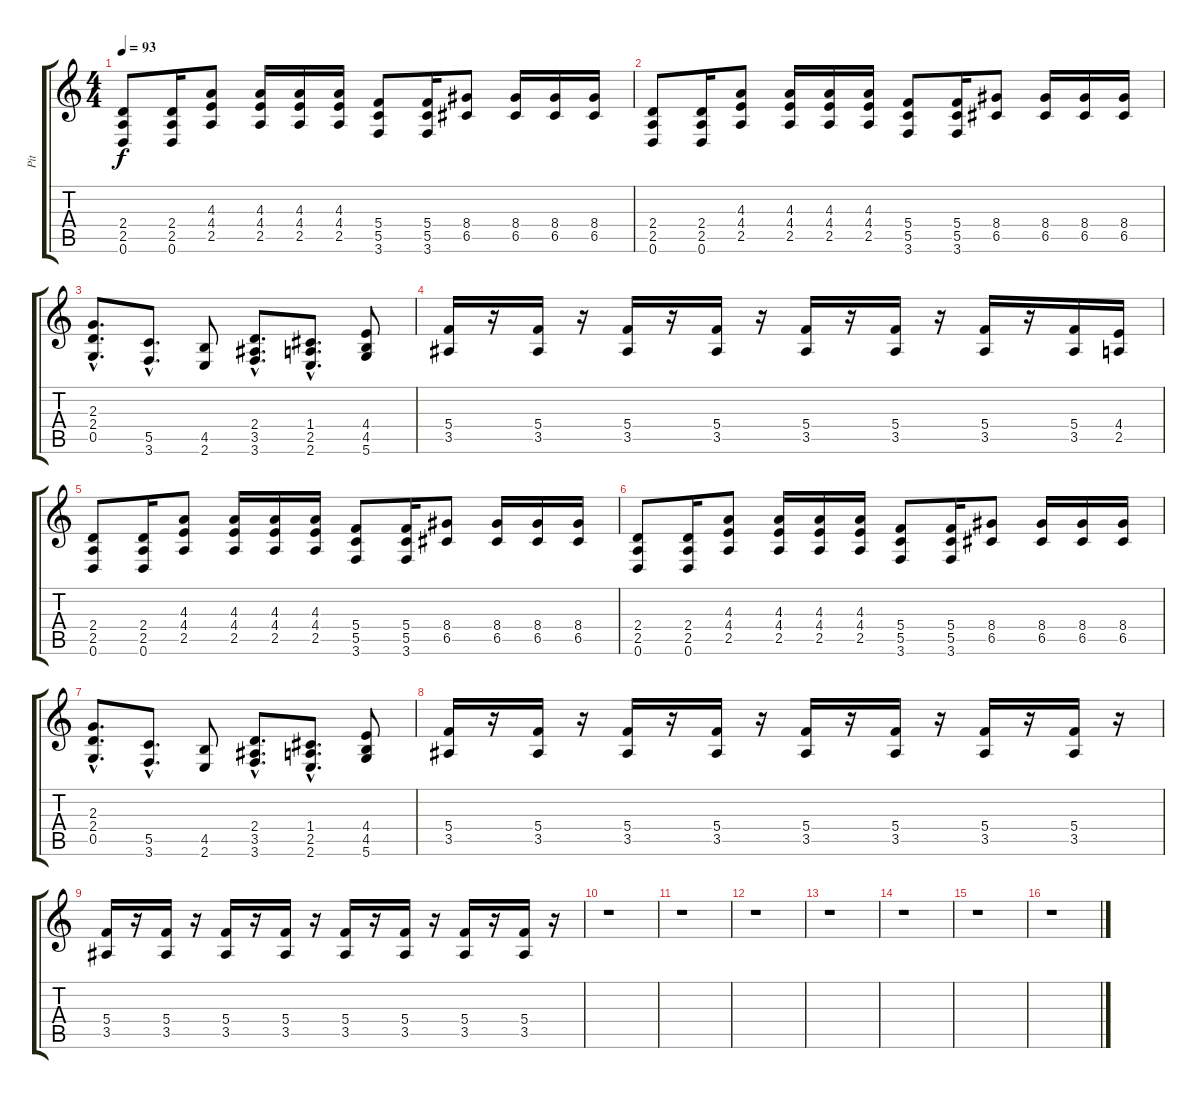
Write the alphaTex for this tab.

\track ("Pit" "Pit") {instrument distortionguitar}
\staff {score tabs}
\tuning (D4 A3 F3 C3 G2 D2) {hide}
\ts (4 4)
\tempo 93
\clef g2
\ks c
(2.4 2.5 0.6).8{dy f} (2.4 2.5 0.6).16 (4.3 4.4 2.5).8 (4.3 4.4 2.5).16 (4.3 4.4 2.5).16 (4.3 4.4 2.5).16 (5.4 5.5 3.6).8 (5.4 5.5 3.6).16 (8.4 6.5).8 (8.4 6.5).16 (8.4 6.5).16 (8.4 6.5).16 |
(2.4 2.5 0.6).8 (2.4 2.5 0.6).16 (4.3 4.4 2.5).8 (4.3 4.4 2.5).16 (4.3 4.4 2.5).16 (4.3 4.4 2.5).16 (5.4 5.5 3.6).8 (5.4 5.5 3.6).16 (8.4 6.5).8 (8.4 6.5).16 (8.4 6.5).16 (8.4 6.5).16 |
(2.3{hac} 2.4{hac} 0.5{hac}).8{d} (5.5{hac} 3.6{hac}).8{d} (4.5 2.6).8 (2.4{hac} 3.5{hac} 3.6{hac}).8{d} (1.4{hac} 2.5{hac} 2.6{hac}).8{d} (4.4 4.5 5.6).8 |
(5.4 3.5).16{txt " "} r.16{txt " "} (5.4 3.5).16 r.16 (5.4 3.5).16 r.16 (5.4 3.5).16 r.16 (5.4 3.5).16 r.16 (5.4 3.5).16 r.16 (5.4 3.5).16 r.16 (5.4 3.5).16 (4.4 2.5).16 |
(2.4 2.5 0.6).8 (2.4 2.5 0.6).16 (4.3 4.4 2.5).8 (4.3 4.4 2.5).16 (4.3 4.4 2.5).16 (4.3 4.4 2.5).16 (5.4 5.5 3.6).8 (5.4 5.5 3.6).16 (8.4 6.5).8 (8.4 6.5).16 (8.4 6.5).16 (8.4 6.5).16 |
(2.4 2.5 0.6).8 (2.4 2.5 0.6).16 (4.3 4.4 2.5).8 (4.3 4.4 2.5).16 (4.3 4.4 2.5).16 (4.3 4.4 2.5).16 (5.4 5.5 3.6).8 (5.4 5.5 3.6).16 (8.4 6.5).8 (8.4 6.5).16 (8.4 6.5).16 (8.4 6.5).16 |
(2.3{hac} 2.4{hac} 0.5{hac}).8{d} (5.5{hac} 3.6{hac}).8{d} (4.5 2.6).8 (2.4{hac} 3.5{hac} 3.6{hac}).8{d} (1.4{hac} 2.5{hac} 2.6{hac}).8{d} (4.4 4.5 5.6).8 |
(5.4 3.5).16{txt " "} r.16 (5.4 3.5).16 r.16 (5.4 3.5).16 r.16 (5.4 3.5).16 r.16 (5.4 3.5).16 r.16 (5.4 3.5).16 r.16 (5.4 3.5).16 r.16 (5.4 3.5).16 r.16 |
(5.4 3.5).16{txt " "} r.16 (5.4 3.5).16 r.16 (5.4 3.5).16 r.16 (5.4 3.5).16 r.16 (5.4 3.5).16 r.16 (5.4 3.5).16 r.16 (5.4 3.5).16 r.16 (5.4 3.5).16 r.16 |
r.1 |
r.1 |
r.1 |
r.1 |
r.1 |
r.1 |
r.1
